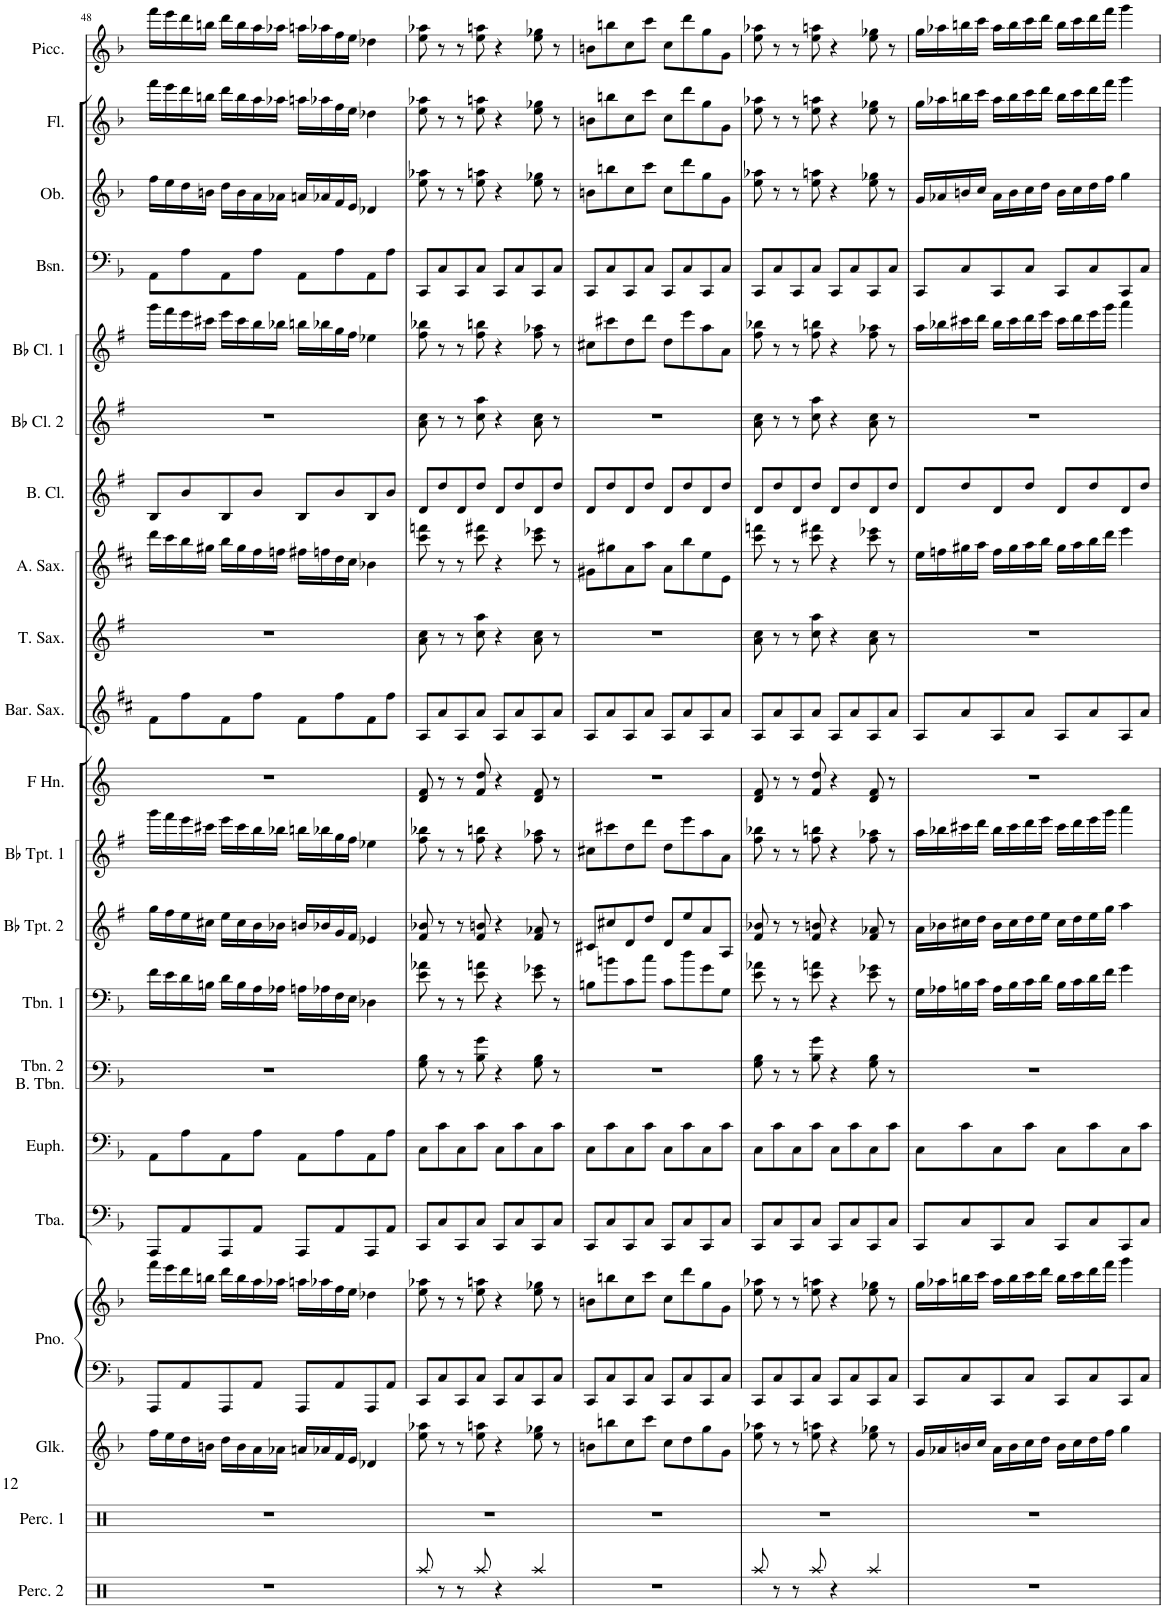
**kern	**kern	**kern	**kern	**kern	**kern	**kern	**kern	**kern	**kern	**kern	**kern	**kern	**kern	**kern	**kern	**kern	**kern	**kern	**kern	**kern	**kern
*part21	*part20	*part19	*part18	*part18	*part17	*part16	*part15	*part14	*part13	*part12	*part11	*part10	*part9	*part8	*part7	*part6	*part5	*part4	*part3	*part2	*part1
*staff22	*staff21	*staff20	*staff19	*staff18	*staff17	*staff16	*staff15	*staff14	*staff13	*staff12	*staff11	*staff10	*staff9	*staff8	*staff7	*staff6	*staff5	*staff4	*staff3	*staff2	*staff1
*I"Percussion 2	*I"Percussion 1	*I"Glockenspiel	*I"Piano	*	*I"Tuba	*I"Euphonium	*I"Trombone 2 Bass Trombone	*I"Trombone 1	*I"Bb Trumpet 2	*I"Bb Trumpet 1	*I"Horn in F	*I"Baritone Saxophone	*I"Tenor Saxophone	*I"Alto Saxophone	*I"Bass Clarinet	*I"Bb Clarinet 2	*I"Bb Clarinet 1	*I"Bassoon	*I"Oboe	*I"Flute	*I"Piccolo
*I'Perc. 2	*I'Perc. 1	*I'Glk.	*I'Pno.	*	*I'Tba.	*I'Euph.	*I'Tbn. 2 B. Tbn.	*I'Tbn. 1	*I'Bb Tpt. 2	*I'Bb Tpt. 1	*	*I'Bar. Sax.	*I'T. Sax.	*I'A. Sax.	*I'B. Cl.	*I'Bb Cl. 2	*I'Bb Cl. 1	*I'Bsn.	*I'Ob.	*I'Fl.	*I'Picc.
!!LO:PB:g=z
*clefX	*clefX	*clefG2	*clefF4	*clefG2	*clefF4	*clefF4	*clefF4	*clefF4	*clefG2	*clefG2	*clefG2	*clefG2	*clefG2	*clefG2	*clefG2	*clefG2	*clefG2	*clefF4	*clefG2	*clefG2	*clefG2
*	*	*Trd-14c-24	*	*	*	*	*	*	*Trd1c2	*Trd1c2	*Trd4c7	*Trd12c21	*Trd8c14	*Trd5c9	*Trd8c14	*Trd1c2	*Trd1c2	*	*	*	*Trd-7c-12
*k[]	*k[]	*k[b-]	*k[b-]	*k[b-]	*k[b-]	*k[b-]	*k[b-]	*k[b-]	*k[f#]	*k[f#]	*k[]	*k[f#c#]	*k[f#]	*k[f#c#]	*k[f#]	*k[f#]	*k[f#]	*k[b-]	*k[b-]	*k[b-]	*k[b-]
*M4/4	*M4/4	*M4/4	*M4/4	*M4/4	*M4/4	*M4/4	*M4/4	*M4/4	*M4/4	*M4/4	*M4/4	*M4/4	*M4/4	*M4/4	*M4/4	*M4/4	*M4/4	*M4/4	*M4/4	*M4/4	*M4/4
=48	=48	=48	=48	=48	=48	=48	=48	=48	=48	=48	=48	=48	=48	=48	=48	=48	=48	=48	=48	=48	=48
1r	1r	16ff\LL	8AAA/L	16fff\LL	8AAA/L	8AA\L	1r	16f\LL	16gg\LL	16ggg\LL	1r	8f#\L	1r	16ddd\LL	8B/L	1r	16ggg\LL	8AA\L	16ff\LL	16fff\LL	16fff\LL
.	.	16ee\	.	16eee\	.	.	.	16e\	16ff#\	16fff#\	.	.	.	16ccc#\	.	.	16fff#\	.	16ee\	16eee\	16eee\
.	.	16dd\	8AA/	16ddd\	8AA/	8A\	.	16d\	16ee\	16eee\	.	8ff#\	.	16bb\	8b/	.	16eee\	8A\	16dd\	16ddd\	16ddd\
.	.	16bn\JJ	.	16bbn\JJ	.	.	.	16Bn\JJ	16cc#X\JJ	16ccc#X\JJ	.	.	.	16gg#X\JJ	.	.	16ccc#X\JJ	.	16bn\JJ	16bbn\JJ	16bbn\JJ
.	.	16dd\LL	8AAA/	16ddd\LL	8AAA/	8AA\	.	16d\LL	16ee\LL	16eee\LL	.	8f#\	.	16bb\LL	8B/	.	16eee\LL	8AA\	16dd\LL	16ddd\LL	16ddd\LL
.	.	16b\	.	16bb\	.	.	.	16B\	16cc#\	16ccc#\	.	.	.	16gg#\	.	.	16ccc#\	.	16b\	16bb\	16bb\
.	.	16a\	8AA/J	16aa\	8AA/J	8A\J	.	16A\	16b\	16bb\	.	8ff#\J	.	16ff#\	8b/J	.	16bb\	8A\J	16a\	16aa\	16aa\
.	.	16a-X\JJ	.	16aa-X\JJ	.	.	.	16A-X\JJ	16b-X\JJ	16bb-X\JJ	.	.	.	16ffn\JJ	.	.	16bb-X\JJ	.	16a-X\JJ	16aa-X\JJ	16aa-X\JJ
.	.	16an/LL	8AAA/L	16aan\LL	8AAA/L	8AA\L	.	16An\LL	16bn/LL	16bbn\LL	.	8f#\L	.	16ff#X\LL	8B/L	.	16bbn\LL	8AA\L	16an/LL	16aan\LL	16aan\LL
.	.	16a-X/	.	16aa-X\	.	.	.	16A-X\	16b-X/	16bb-X\	.	.	.	16ffn\	.	.	16bb-X\	.	16a-X/	16aa-X\	16aa-X\
.	.	16f/	8AA/	16ff\	8AA/	8A\	.	16F\	16g/	16gg\	.	8ff#\	.	16dd\	8b/	.	16gg\	8A\	16f/	16ff\	16ff\
.	.	16e/JJ	.	16ee\JJ	.	.	.	16E\JJ	16f#/JJ	16ff#\JJ	.	.	.	16cc#\JJ	.	.	16ff#\JJ	.	16e/JJ	16ee\JJ	16ee\JJ
.	.	4d-X/	8AAA/	4dd-X\	8AAA/	8AA\	.	4D-X\	4e-X/	4ee-X\	.	8f#\	.	4b-X\	8B/	.	4ee-X\	8AA\	4d-X/	4dd-X\	4dd-X\
.	.	.	8AA/J	.	8AA/J	8A\J	.	.	.	.	.	8ff#\J	.	.	8b/J	.	.	8A\J	.	.	.
=49	=49	=49	=49	=49	=49	=49	=49	=49	=49	=49	=49	=49	=49	=49	=49	=49	=49	=49	=49	=49	=49
8Raa/	1r	8ee\ 8aa-X\	8CC/L	8ee\ 8aa-X\	8CC/L	8C\L	8G\ 8B-\	8e\ 8a-X\	8f#/ 8b-X/	8ff#\ 8bb-X\	8d/ 8f/	8A/L	8a\ 8cc\	8ccc#\ 8fffn\	8d/L	8a\ 8cc\	8ff#\ 8bb-X\	8CC/L	8ee\ 8aa-X\	8ee\ 8aa-X\	8ee\ 8aa-X\
8r	.	8r	8C/	8r	8C/	8c\	8r	8r	8r	8r	8r	8a/	8r	8r	8dd/	8r	8r	8C/	8r	8r	8r
8r	.	8r	8CC/	8r	8CC/	8C\	8r	8r	8r	8r	8r	8A/	8r	8r	8d/	8r	8r	8CC/	8r	8r	8r
8Raa/	.	8ee\ 8aan\	8C/J	8ee\ 8aan\	8C/J	8c\J	8B-\ 8g\	8e\ 8an\	8f#/ 8bn/	8ff#\ 8bbn\	8f/ 8dd/	8a/J	8cc\ 8aa\	8ccc#\ 8fff#X\	8dd/J	8cc\ 8aa\	8ff#\ 8bbn\	8C/J	8ee\ 8aan\	8ee\ 8aan\	8ee\ 8aan\
4r	.	4r	8CC/L	4r	8CC/L	8C\L	4r	4r	4r	4r	4r	8A/L	4r	4r	8d/L	4r	4r	8CC/L	4r	4r	4r
.	.	.	8C/	.	8C/	8c\	.	.	.	.	.	8a/	.	.	8dd/	.	.	8C/	.	.	.
4Raa/	.	8ee\ 8gg-X\	8CC/	8ee\ 8gg-X\	8CC/	8C\	8G\ 8B-\	8e\ 8g-X\	8f#/ 8a-X/	8ff#\ 8aa-X\	8d/ 8f/	8A/	8a\ 8cc\	8ccc#\ 8eee-X\	8d/	8a\ 8cc\	8ff#\ 8aa-X\	8CC/	8ee\ 8gg-X\	8ee\ 8gg-X\	8ee\ 8gg-X\
.	.	8r	8C/J	8r	8C/J	8c\J	8r	8r	8r	8r	8r	8a/J	8r	8r	8dd/J	8r	8r	8C/J	8r	8r	8r
=50	=50	=50	=50	=50	=50	=50	=50	=50	=50	=50	=50	=50	=50	=50	=50	=50	=50	=50	=50	=50	=50
1r	1r	8bn\L	8CC/L	8bn\L	8CC/L	8C\L	1r	8Bn\L	8c#X/L	8cc#X\L	1r	8A/L	1r	8g#X\L	8d/L	1r	8cc#X\L	8CC/L	8bn\L	8bn\L	8bn\L
.	.	8bbn\	8C/	8bbn\	8C/	8c\	.	8bn\	8cc#X/	8ccc#X\	.	8a/	.	8gg#X\	8dd/	.	8ccc#X\	8C/	8bbn\	8bbn\	8bbn\
.	.	8cc\	8CC/	8cc\	8CC/	8C\	.	8c\	8d/	8dd\	.	8A/	.	8a\	8d/	.	8dd\	8CC/	8cc\	8cc\	8cc\
.	.	8ccc\J	8C/J	8ccc\J	8C/J	8c\J	.	8cc\J	8dd/J	8ddd\J	.	8a/J	.	8aa\J	8dd/J	.	8ddd\J	8C/J	8ccc\J	8ccc\J	8ccc\J
.	.	8cc\L	8CC/L	8cc\L	8CC/L	8C\L	.	8c\L	8d/L	8dd\L	.	8A/L	.	8a\L	8d/L	.	8dd\L	8CC/L	8cc\L	8cc\L	8cc\L
.	.	8dd\	8C/	8ddd\	8C/	8c\	.	8dd\	8ee/	8eee\	.	8a/	.	8bb\	8dd/	.	8eee\	8C/	8ddd\	8ddd\	8ddd\
.	.	8gg\	8CC/	8gg\	8CC/	8C\	.	8g\	8a/	8aa\	.	8A/	.	8ee\	8d/	.	8aa\	8CC/	8gg\	8gg\	8gg\
.	.	8g\J	8C/J	8g\J	8C/J	8c\J	.	8G\J	8A/J	8a\J	.	8a/J	.	8e\J	8dd/J	.	8a\J	8C/J	8g\J	8g\J	8g\J
=51	=51	=51	=51	=51	=51	=51	=51	=51	=51	=51	=51	=51	=51	=51	=51	=51	=51	=51	=51	=51	=51
8Raa/	1r	8ee\ 8aa-X\	8CC/L	8ee\ 8aa-X\	8CC/L	8C\L	8G\ 8B-\	8e\ 8a-X\	8f#/ 8b-X/	8ff#\ 8bb-X\	8d/ 8f/	8A/L	8a\ 8cc\	8ccc#\ 8fffn\	8d/L	8a\ 8cc\	8ff#\ 8bb-X\	8CC/L	8ee\ 8aa-X\	8ee\ 8aa-X\	8ee\ 8aa-X\
8r	.	8r	8C/	8r	8C/	8c\	8r	8r	8r	8r	8r	8a/	8r	8r	8dd/	8r	8r	8C/	8r	8r	8r
8r	.	8r	8CC/	8r	8CC/	8C\	8r	8r	8r	8r	8r	8A/	8r	8r	8d/	8r	8r	8CC/	8r	8r	8r
8Raa/	.	8ee\ 8aan\	8C/J	8ee\ 8aan\	8C/J	8c\J	8B-\ 8g\	8e\ 8an\	8f#/ 8bn/	8ff#\ 8bbn\	8f/ 8dd/	8a/J	8cc\ 8aa\	8ccc#\ 8fff#X\	8dd/J	8cc\ 8aa\	8ff#\ 8bbn\	8C/J	8ee\ 8aan\	8ee\ 8aan\	8ee\ 8aan\
4r	.	4r	8CC/L	4r	8CC/L	8C\L	4r	4r	4r	4r	4r	8A/L	4r	4r	8d/L	4r	4r	8CC/L	4r	4r	4r
.	.	.	8C/	.	8C/	8c\	.	.	.	.	.	8a/	.	.	8dd/	.	.	8C/	.	.	.
4Raa/	.	8ee\ 8gg-X\	8CC/	8ee\ 8gg-X\	8CC/	8C\	8G\ 8B-\	8e\ 8g-X\	8f#/ 8a-X/	8ff#\ 8aa-X\	8d/ 8f/	8A/	8a\ 8cc\	8ccc#\ 8eee-X\	8d/	8a\ 8cc\	8ff#\ 8aa-X\	8CC/	8ee\ 8gg-X\	8ee\ 8gg-X\	8ee\ 8gg-X\
.	.	8r	8C/J	8r	8C/J	8c\J	8r	8r	8r	8r	8r	8a/J	8r	8r	8dd/J	8r	8r	8C/J	8r	8r	8r
=52	=52	=52	=52	=52	=52	=52	=52	=52	=52	=52	=52	=52	=52	=52	=52	=52	=52	=52	=52	=52	=52
1r	1r	16g/LL	8CC/L	16gg\LL	8CC/L	8C\L	1r	16G\LL	16a\LL	16aa\LL	1r	8A/L	1r	16ee\LL	8d/L	1r	16aa\LL	8CC/L	16g/LL	16gg\LL	16gg\LL
.	.	16a-X/	.	16aa-X\	.	.	.	16A-X\	16b-X\	16bb-X\	.	.	.	16ffn\	.	.	16bb-X\	.	16a-X/	16aa-X\	16aa-X\
.	.	16bn/	8C/	16bbn\	8C/	8c\	.	16Bn\	16cc#X\	16ccc#X\	.	8a/	.	16gg#X\	8dd/	.	16ccc#X\	8C/	16bn/	16bbn\	16bbn\
.	.	16cc/JJ	.	16ccc\JJ	.	.	.	16c\JJ	16dd\JJ	16ddd\JJ	.	.	.	16aa\JJ	.	.	16ddd\JJ	.	16cc/JJ	16ccc\JJ	16ccc\JJ
.	.	16a-\LL	8CC/	16aa-\LL	8CC/	8C\	.	16A-\LL	16b-\LL	16bb-\LL	.	8A/	.	16ff\LL	8d/	.	16bb-\LL	8CC/	16a-\LL	16aa-\LL	16aa-\LL
.	.	16b\	.	16bb\	.	.	.	16B\	16cc#\	16ccc#\	.	.	.	16gg#\	.	.	16ccc#\	.	16b\	16bb\	16bb\
.	.	16cc\	8C/J	16ccc\	8C/J	8c\J	.	16c\	16dd\	16ddd\	.	8a/J	.	16aa\	8dd/J	.	16ddd\	8C/J	16cc\	16ccc\	16ccc\
.	.	16dd\JJ	.	16ddd\JJ	.	.	.	16d\JJ	16ee\JJ	16eee\JJ	.	.	.	16bb\JJ	.	.	16eee\JJ	.	16dd\JJ	16ddd\JJ	16ddd\JJ
.	.	16b\LL	8CC/L	16bb\LL	8CC/L	8C\L	.	16B\LL	16cc#\LL	16ccc#\LL	.	8A/L	.	16gg#\LL	8d/L	.	16ccc#\LL	8CC/L	16b\LL	16bb\LL	16bb\LL
.	.	16cc\	.	16ccc\	.	.	.	16c\	16dd\	16ddd\	.	.	.	16aa\	.	.	16ddd\	.	16cc\	16ccc\	16ccc\
.	.	16dd\	8C/	16ddd\	8C/	8c\	.	16d\	16ee\	16eee\	.	8a/	.	16bb\	8dd/	.	16eee\	8C/	16dd\	16ddd\	16ddd\
.	.	16ff\JJ	.	16fff\JJ	.	.	.	16f\JJ	16gg\JJ	16ggg\JJ	.	.	.	16ddd\JJ	.	.	16ggg\JJ	.	16ff\JJ	16fff\JJ	16fff\JJ
.	.	4gg\	8CC/	4ggg\	8CC/	8C\	.	4g\	4aa\	4aaa\	.	8A/	.	4eee\	8d/	.	4aaa\	8CC/	4gg\	4ggg\	4ggg\
.	.	.	8C/J	.	8C/J	8c\J	.	.	.	.	.	8a/J	.	.	8dd/J	.	.	8C/J	.	.	.
=	=	=	=	=	=	=	=	=	=	=	=	=	=	=	=	=	=	=	=	=	=
*-	*-	*-	*-	*-	*-	*-	*-	*-	*-	*-	*-	*-	*-	*-	*-	*-	*-	*-	*-	*-	*-
